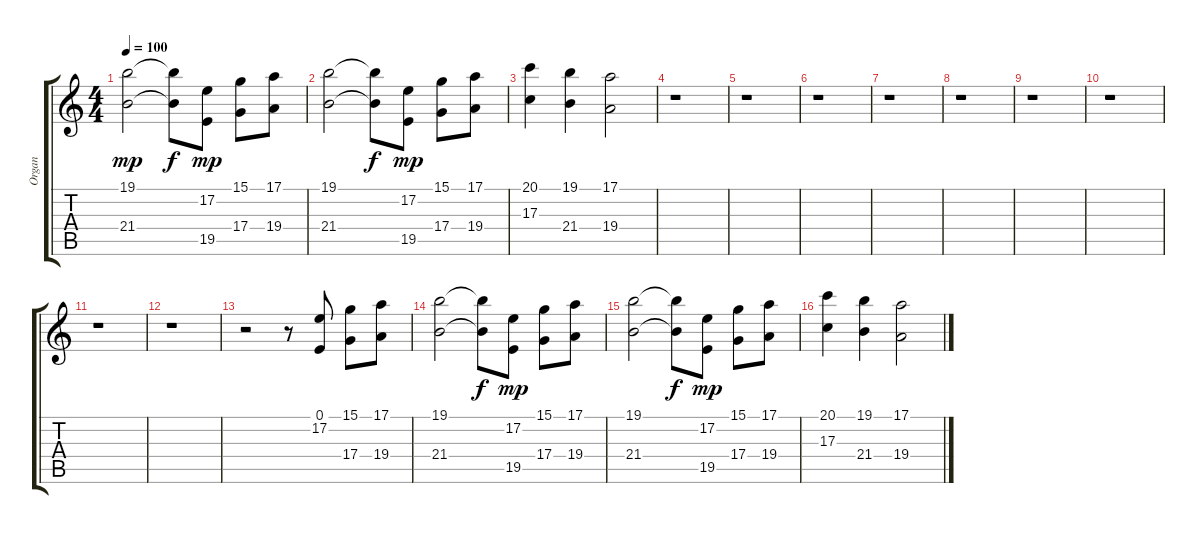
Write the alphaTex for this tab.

\track ("Organ" "Organ") {instrument drawbarorgan}
\staff {score tabs}
\tuning (E4 B3 G3 D3 A2 E2) {hide}
\ts (4 4)
\tempo 100
\clef g2
\ks c
(19.1 21.4).2{dy mp} (19.1{t} 21.4{t}).8{dy f} (17.2 19.5).8{dy mp} (15.1 17.4).8 (17.1 19.4).8 |
(19.1 21.4).2 (19.1{t} 21.4{t}).8{dy f} (17.2 19.5).8{dy mp} (15.1 17.4).8 (17.1 19.4).8 |
(20.1 17.3).4 (19.1 21.4).4 (17.1 19.4).2 |
r.1 |
r.1 |
r.1 |
r.1 |
r.1 |
r.1 |
r.1 |
r.1 |
r.1 |
r.2 r.8 (0.1 17.2).8 (15.1 17.4).8 (17.1 19.4).8 |
(19.1 21.4).2 (19.1{t} 21.4{t}).8{dy f} (17.2 19.5).8{dy mp} (15.1 17.4).8 (17.1 19.4).8 |
(19.1 21.4).2 (19.1{t} 21.4{t}).8{dy f} (17.2 19.5).8{dy mp} (15.1 17.4).8 (17.1 19.4).8 |
(20.1 17.3).4 (19.1 21.4).4 (17.1 19.4).2
